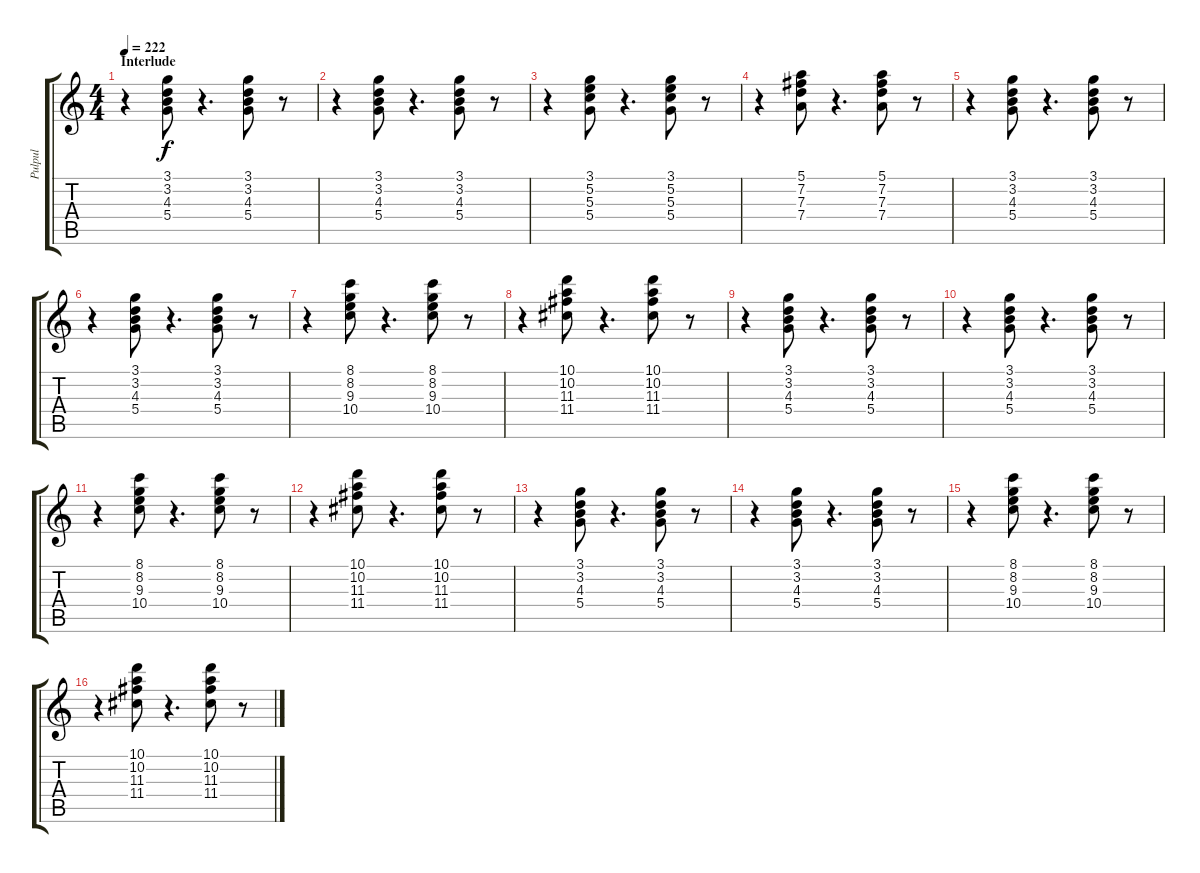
\track ("Pulpul" "Pulpul") {instrument electricguitarmuted}
\staff {score tabs}
\tuning (E4 B3 G3 D3 A2 E2) {hide}
\ts (4 4)
\section ("" "Interlude")
\tempo 222
\clef g2
\ks c
r.4{dy f} (3.1 3.2 4.3 5.4).8 r.4{d} (3.1 3.2 4.3 5.4).8 r.8 |
r.4 (3.1 3.2 4.3 5.4).8 r.4{d} (3.1 3.2 4.3 5.4).8 r.8 |
r.4 (3.1 5.2 5.3 5.4).8 r.4{d} (3.1 5.2 5.3 5.4).8 r.8 |
r.4 (5.1 7.2 7.3 7.4).8 r.4{d} (5.1 7.2 7.3 7.4).8 r.8 |
r.4 (3.1 3.2 4.3 5.4).8 r.4{d} (3.1 3.2 4.3 5.4).8 r.8 |
r.4 (3.1 3.2 4.3 5.4).8 r.4{d} (3.1 3.2 4.3 5.4).8 r.8 |
r.4 (8.1 8.2 9.3 10.4).8 r.4{d} (8.1 8.2 9.3 10.4).8 r.8 |
r.4 (10.1 10.2 11.3 11.4).8 r.4{d} (10.1 10.2 11.3 11.4).8 r.8 |
r.4 (3.1 3.2 4.3 5.4).8 r.4{d} (3.1 3.2 4.3 5.4).8 r.8 |
r.4 (3.1 3.2 4.3 5.4).8 r.4{d} (3.1 3.2 4.3 5.4).8 r.8 |
r.4 (8.1 8.2 9.3 10.4).8 r.4{d} (8.1 8.2 9.3 10.4).8 r.8 |
r.4 (10.1 10.2 11.3 11.4).8 r.4{d} (10.1 10.2 11.3 11.4).8 r.8 |
r.4 (3.1 3.2 4.3 5.4).8 r.4{d} (3.1 3.2 4.3 5.4).8 r.8 |
r.4 (3.1 3.2 4.3 5.4).8 r.4{d} (3.1 3.2 4.3 5.4).8 r.8 |
r.4 (8.1 8.2 9.3 10.4).8 r.4{d} (8.1 8.2 9.3 10.4).8 r.8 |
r.4 (10.1 10.2 11.3 11.4).8 r.4{d} (10.1 10.2 11.3 11.4).8 r.8
